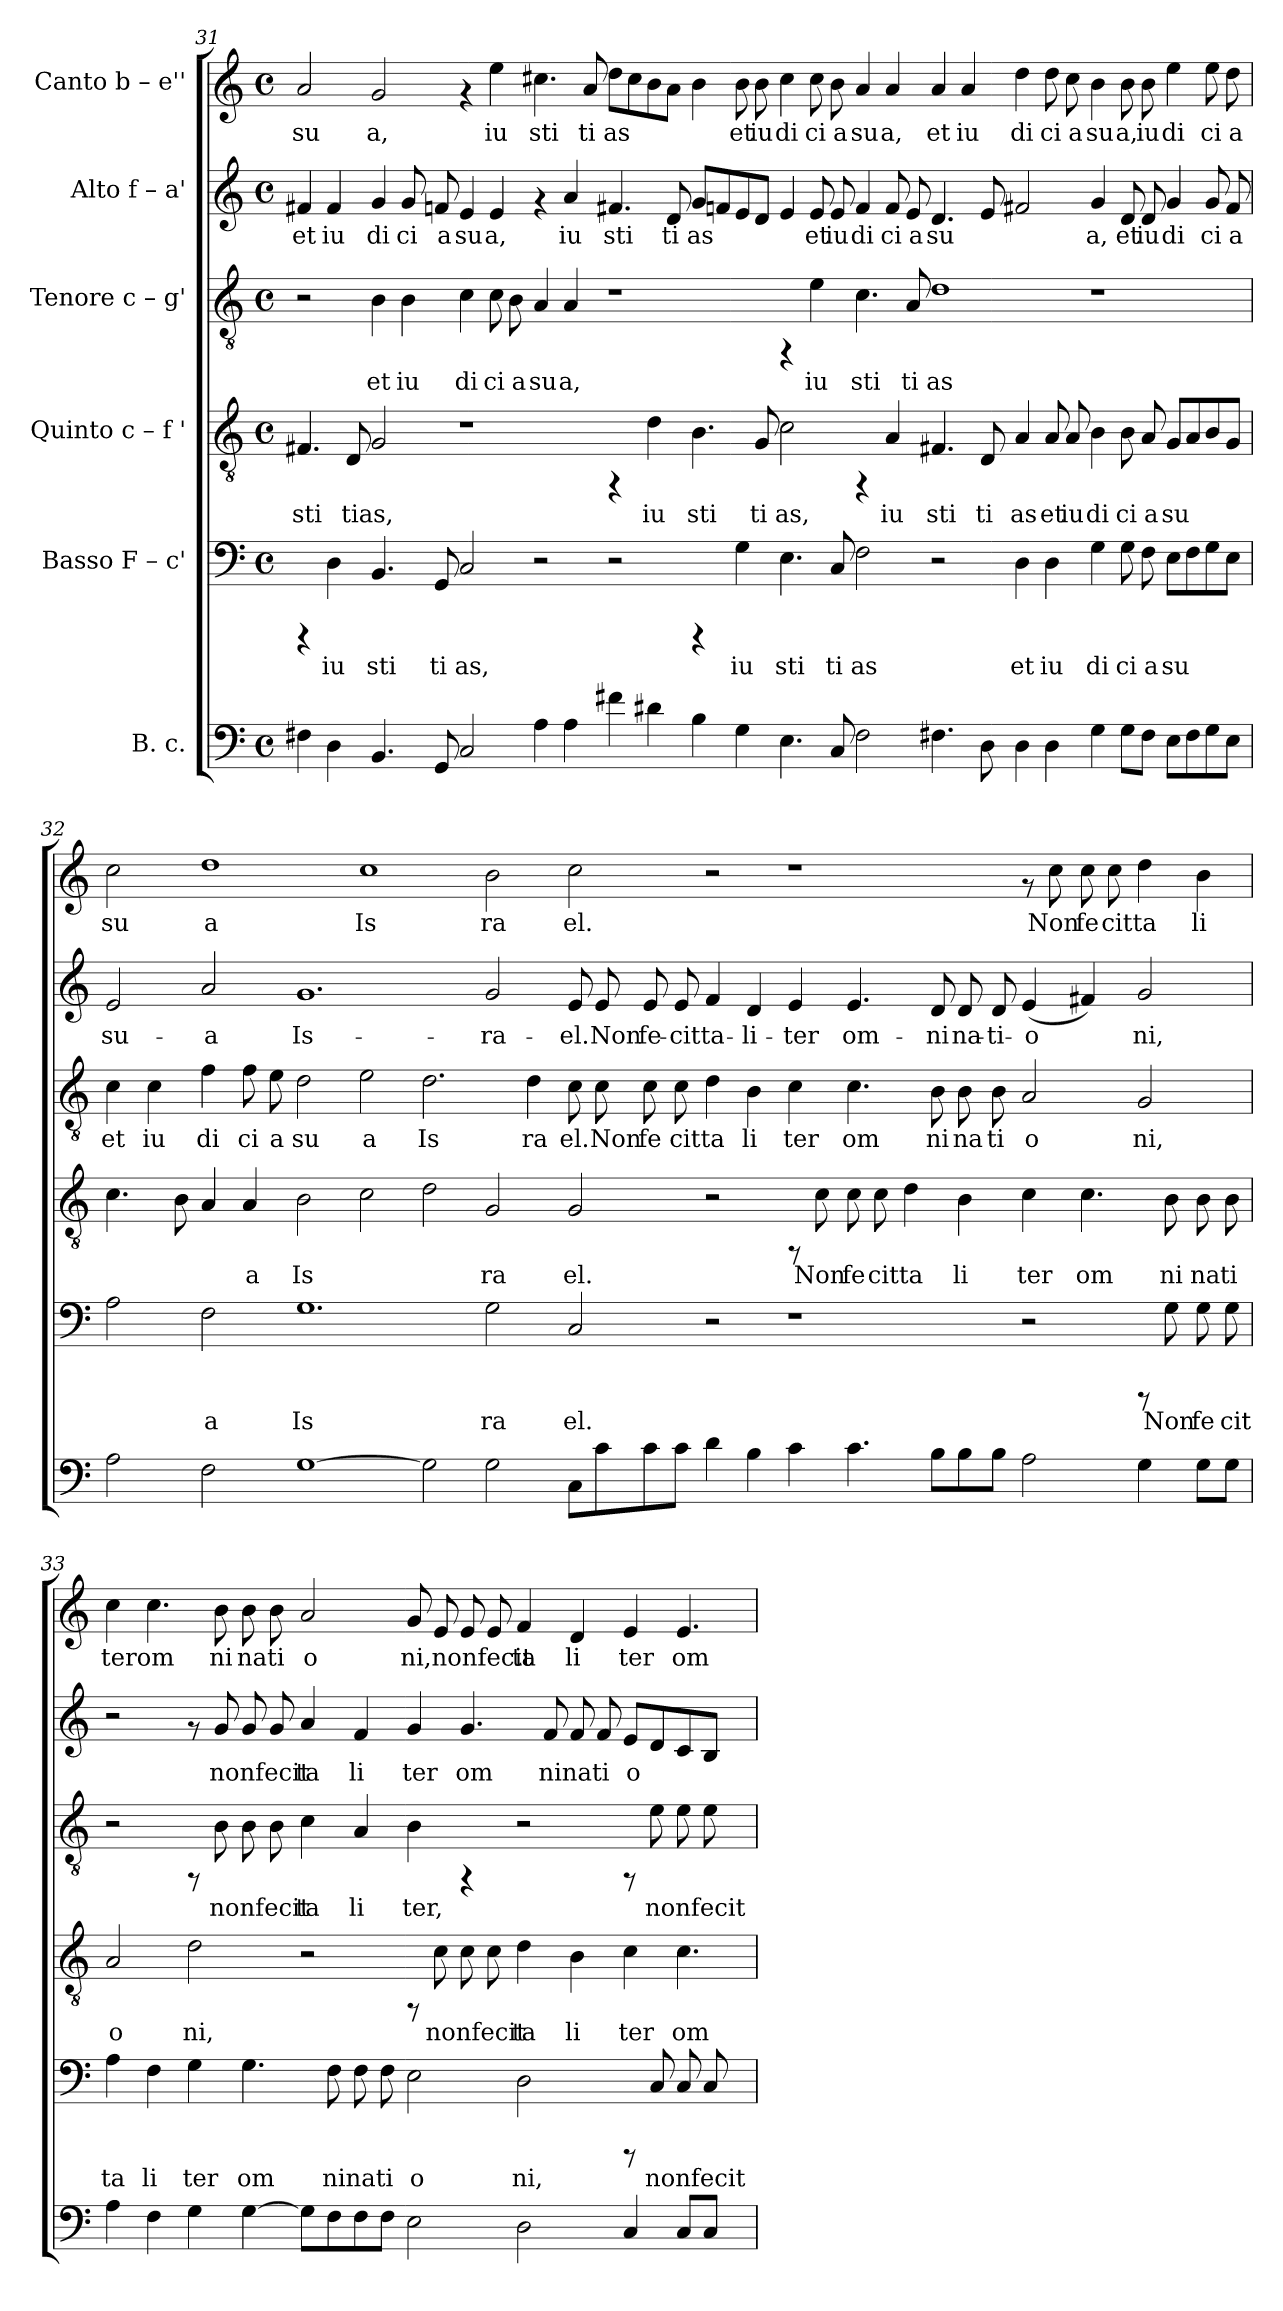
**kern	**kern	**text	**kern	**text	**kern	**text	**kern	**text	**kern	**text
*part6	*part5	*part5	*part4	*part4	*part3	*part3	*part2	*part2	*part1	*part1
*staff6	*staff5	*staff5	*staff4	*staff4	*staff3	*staff3	*staff2	*staff2	*staff1	*staff1
*I"B. c.	*I"Basso  F – c'	*	*I"Quinto  c – f '	*	*I"Tenore  c – g'	*	*I"Alto  f – a'	*	*I"Canto  b – e''	*
!!LO:LB:g=z
*clefF4	*clefF4	*	*clefGv2	*	*clefGv2	*	*clefG2	*	*clefG2	*
*k[]	*k[]	*	*k[]	*	*k[]	*	*k[]	*	*k[]	*
*C:	*C:	*	*C:	*	*C:	*	*C:	*	*C:	*
*M4/4	*M4/4	*	*M4/4	*	*M4/4	*	*M4/4	*	*M4/4	*
*met(c)	*met(c)	*	*met(c)	*	*met(c)	*	*met(c)	*	*met(c)	*
=31	=31	=31	=31	=31	=31	=31	=31	=31	=31	=31
!	!	!	!	!LO:LY:b:rj	!	!	!	!LO:LY:b:cj	!	!LO:LY:b:rj
4F#X\	4rCCC	.	4.F#X/	sti	2r	.	4f#X/	et	2a/	su
!	!	!LO:LY:b:rj	!	!	!	!	!	!LO:LY:b:cj	!	!
4D\	4D\	iu	.	.	.	.	4f#/	iu	.	.
!	!	!	!	!LO:LY:b:rj	!	!	!	!	!	!
.	.	.	8D/	tias,	.	.	.	.	.	.
!	!	!LO:LY:b:rj	!	!LO:LY:b:rj	!	!LO:LY:b:rj	!	!LO:LY:b:cj	!	!LO:LY:b:rj
4.BB/	4.BB/	sti	2G/	.	4B\	et	4g/	di	2g/	a,
!	!	!	!	!	!	!LO:LY:b:rj	!	!LO:LY:b:cj	!	!
.	.	.	.	.	4B\	iu	8g/	ci	.	.
!	!	!LO:LY:b:rj	!	!	!	!	!	!LO:LY:b:cj	!	!
8GG/	8GG/	ti	.	.	.	.	8fn/	a	.	.
!	!	!LO:LY:b:rj	!	!	!	!LO:LY:b:rj	!	!LO:LY:b:cj	!	!
2C/	2C/	as,	1r	.	4c\	di	4e/	su	4rf	.
!	!	!	!	!	!	!LO:LY:b:rj	!	!LO:LY:b:cj	!	!LO:LY:b:rj
.	.	.	.	.	8c\	ci	4e/	a,	4ee\	iu
!	!	!	!	!	!	!LO:LY:b:rj	!	!	!	!
.	.	.	.	.	8B\	a	.	.	.	.
!	!	!	!	!	!	!LO:LY:b:rj	!	!	!	!LO:LY:b:rj
4A\	2r	.	.	.	4A/	su	4rf	.	4.cc#X\	sti
!	!	!	!	!	!	!LO:LY:b:rj	!	!LO:LY:b:cj	!	!
4A\	.	.	.	.	4A/	a,	4a/	iu	.	.
!	!	!	!	!	!	!	!	!	!	!LO:LY:b:rj
.	.	.	.	.	.	.	.	.	8a/	ti
!	!	!	!	!	!	!	!	!LO:LY:b:cj	!	!LO:LY:b:rj
4f#X\	2r	.	4rFF	.	1r	.	4.f#X/	sti	8dd\L	as
!	!	!	!	!	!	!	!	!	!	!LO:LY:b:rj
.	.	.	.	.	.	.	.	.	8cc#\	.
!	!	!	!	!LO:LY:b:rj	!	!	!	!	!	!LO:LY:b:rj
4d#\	.	.	4d\	iu	.	.	.	.	8b\	.
!	!	!	!	!	!	!	!	!LO:LY:b:cj	!	!LO:LY:b:rj
.	.	.	.	.	.	.	8d/	ti	8a\J	.
!	!	!	!	!LO:LY:b:rj	!	!	!	!LO:LY:b:cj	!	!LO:LY:b:rj
4B\	4rCCC	.	4.B\	sti	.	.	8g/L	as	4b\	.
!	!	!	!	!	!	!	!	!LO:LY:b:cj	!	!
.	.	.	.	.	.	.	8fn/	.	.	.
!	!	!LO:LY:b:rj	!	!	!	!	!	!LO:LY:b:cj	!	!LO:LY:b:rj
4G\	4G\	iu	.	.	.	.	8e/	.	8b\	et
!	!	!	!	!LO:LY:b:rj	!	!	!	!LO:LY:b:cj	!	!LO:LY:b:rj
.	.	.	8G/	ti	.	.	8d/J	.	8b\	iu
!	!	!LO:LY:b:rj	!	!LO:LY:b:rj	!	!	!	!LO:LY:b:cj	!	!LO:LY:b:rj
4.E\	4.E\	sti	2c\	as,	4rFF	.	4e/	.	4cc#\	di
!	!	!	!	!	!	!LO:LY:b:rj	!	!LO:LY:b:cj	!	!LO:LY:b:rj
.	.	.	.	.	4e\	iu	8e/	et	8cc#\	ci
!	!	!LO:LY:b:rj	!	!	!	!	!	!LO:LY:b:cj	!	!LO:LY:b:rj
8C/	8C/	ti	.	.	.	.	8e/	iu	8b\	a
!	!	!LO:LY:b:rj	!	!	!	!LO:LY:b:rj	!	!LO:LY:b:cj	!	!LO:LY:b:rj
2F#\	2F\	as	4rFF	.	4.c\	sti	4f/	di	4a/	su
!	!	!	!	!LO:LY:b:rj	!	!	!	!LO:LY:b:cj	!	!LO:LY:b:rj
.	.	.	4A/	iu	.	.	8f/	ci	4a/	a,
!	!	!	!	!	!	!LO:LY:b:rj	!	!LO:LY:b:cj	!	!
.	.	.	.	.	8A/	ti	8e/	a	.	.
!	!	!	!	!LO:LY:b:rj	!	!LO:LY:b:rj	!	!LO:LY:b:cj	!	!LO:LY:b:rj
4.F#X\	2r	.	4.F#X/	sti	1d	as	4.d/	su	4a/	et
!	!	!	!	!	!	!	!	!	!	!LO:LY:b:rj
.	.	.	.	.	.	.	.	.	4a/	iu
!	!	!	!	!LO:LY:b:rj	!	!	!	!LO:LY:b:cj	!	!
8D\	.	.	8D/	ti	.	.	8e/	.	.	.
!	!	!LO:LY:b:rj	!	!LO:LY:b:rj	!	!	!	!LO:LY:b:cj	!	!LO:LY:b:rj
4D\	4D\	et	4A/	as	.	.	2f#X/	.	4dd\	di
!	!	!LO:LY:b:rj	!	!LO:LY:b:rj	!	!	!	!	!	!LO:LY:b:rj
4D\	4D\	iu	8A/	et	.	.	.	.	8dd\	ci
!	!	!	!	!LO:LY:b:rj	!	!	!	!	!	!LO:LY:b:rj
.	.	.	8A/	iu	.	.	.	.	8cc#\	a
!	!	!LO:LY:b:rj	!	!LO:LY:b:rj	!	!	!	!LO:LY:b:cj	!	!LO:LY:b:rj
4G\	4G\	di	4B\	di	1r	.	4g/	a,	4b\	su
!	!	!LO:LY:b:rj	!	!LO:LY:b:rj	!	!	!	!LO:LY:b:cj	!	!LO:LY:b:rj
8G\L	8G\	ci	8B\	ci	.	.	8d/	et	8b\	a,
!	!	!LO:LY:b:rj	!	!LO:LY:b:rj	!	!	!	!LO:LY:b:cj	!	!LO:LY:b:rj
8F#\J	8F\	a	8A/	a	.	.	8d/	iu	8b\	iu
!	!	!LO:LY:b:rj	!	!LO:LY:b:rj	!	!	!	!LO:LY:b:cj	!	!LO:LY:b:rj
8E\L	8E\L	su	8G/L	su	.	.	4g/	di	4ee\	di
!	!	!LO:LY:b:rj	!	!LO:LY:b:rj	!	!	!	!	!	!
8F#\	8F\	.	8A/	.	.	.	.	.	.	.
!	!	!LO:LY:b:rj	!	!LO:LY:b:rj	!	!	!	!LO:LY:b:cj	!	!LO:LY:b:rj
8G\	8G\	.	8B/	.	.	.	8g/	ci	8ee\	ci
!	!	!LO:LY:b:rj	!	!LO:LY:b:rj	!	!	!	!LO:LY:b:cj	!	!LO:LY:b:rj
8E\J	8E\J	.	8G/J	.	.	.	8f#/	a	8dd\	a
!!LO:PB:g=z
=32	=32	=32	=32	=32	=32	=32	=32	=32	=32	=32
!	!	!LO:LY:b:rj	!	!LO:LY:b:rj	!	!LO:LY:b:rj	!	!LO:LY:b:cj	!	!LO:LY:b:rj
2A\	2A\	.	4.c\	.	4c\	et	2e/	su-	2cc\	su
!	!	!	!	!	!	!LO:LY:b:rj	!	!	!	!
.	.	.	.	.	4c\	iu	.	.	.	.
!	!	!	!	!LO:LY:b:rj	!	!	!	!	!	!
.	.	.	8B\	.	.	.	.	.	.	.
!	!	!LO:LY:b:rj	!	!LO:LY:b:rj	!	!LO:LY:b:rj	!	!LO:LY:b:cj	!	!LO:LY:b:rj
2F\	2F\	a	4A/	.	4f\	di	2a/	-a	1dd	a
!	!	!	!	!LO:LY:b:rj	!	!LO:LY:b:rj	!	!	!	!
.	.	.	4A/	a	8f\	ci	.	.	.	.
!	!	!	!	!	!	!LO:LY:b:rj	!	!	!	!
.	.	.	.	.	8e\	a	.	.	.	.
!	!	!LO:LY:b:rj	!	!LO:LY:b:rj	!	!LO:LY:b:rj	!	!LO:LY:b:cj	!	!
[>1G	1.G	Is	2B\	Is	2d\	su	1.g	Is-	.	.
!	!	!	!	!LO:LY:b:rj	!	!LO:LY:b:rj	!	!	!	!LO:LY:b:rj
.	.	.	2c\	.	2e\	a	.	.	1cc	Is
!	!	!	!	!LO:LY:b:rj	!	!LO:LY:b:rj	!	!	!	!
2G\]	.	.	2d\	.	2.d\	Is	.	.	.	.
!	!	!LO:LY:b:rj	!	!LO:LY:b:rj	!	!	!	!LO:LY:b:cj	!	!LO:LY:b:rj
2G\	2G\	ra	2G/	ra	.	.	2g/	-ra-	2b\	ra
!	!	!	!	!	!	!LO:LY:b:rj	!	!	!	!
.	.	.	.	.	4d\	ra	.	.	.	.
!	!	!LO:LY:b:rj	!	!LO:LY:b:rj	!	!LO:LY:b:rj	!	!LO:LY:b:cj	!	!LO:LY:b:rj
8C\L	2C/	el.	2G/	el.	8c\	el.	8e/	-el.	2cc\	el.
!	!	!	!	!	!	!LO:LY:b:rj	!	!LO:LY:b:cj	!	!
8c\	.	.	.	.	8c\	Non	8e/	Non	.	.
!	!	!	!	!	!	!LO:LY:b:rj	!	!LO:LY:b:cj	!	!
8c\	.	.	.	.	8c\	fe	8e/	fe-	.	.
!	!	!	!	!	!	!LO:LY:b:rj	!	!LO:LY:b:cj	!	!
8c\J	.	.	.	.	8c\	cit	8e/	-cit	.	.
!	!	!	!	!	!	!LO:LY:b:rj	!	!LO:LY:b:cj	!	!
4d\	2r	.	2r	.	4d\	ta	4f/	ta-	2r	.
!	!	!	!	!	!	!LO:LY:b:rj	!	!LO:LY:b:cj	!	!
4B\	.	.	.	.	4B\	li	4d/	-li-	.	.
!	!	!	!	!	!	!LO:LY:b:rj	!	!LO:LY:b:cj	!	!
4c\	1r	.	8rFF	.	4c\	ter	4e/	-ter	1r	.
!	!	!	!	!LO:LY:b:rj	!	!	!	!	!	!
.	.	.	8c\	Non	.	.	.	.	.	.
!	!	!	!	!LO:LY:b:rj	!	!LO:LY:b:rj	!	!LO:LY:b:cj	!	!
4.c\	.	.	8c\	fe	4.c\	om	4.e/	om-	.	.
!	!	!	!	!LO:LY:b:rj	!	!	!	!	!	!
.	.	.	8c\	cit	.	.	.	.	.	.
!	!	!	!	!LO:LY:b:rj	!	!	!	!	!	!
.	.	.	4d\	ta	.	.	.	.	.	.
!	!	!	!	!	!	!LO:LY:b:rj	!	!LO:LY:b:cj	!	!
8B\L	.	.	.	.	8B\	ni	8d/	-ni	.	.
!	!	!	!	!LO:LY:b:rj	!	!LO:LY:b:rj	!	!LO:LY:b:cj	!	!
8B\	.	.	4B\	li	8B\	na	8d/	na-	.	.
!	!	!	!	!	!	!LO:LY:b:rj	!	!LO:LY:b:cj	!	!
8B\J	.	.	.	.	8B\	ti	8d/	-ti-	.	.
!	!	!	!	!LO:LY:b:rj	!	!LO:LY:b:rj	!	!LO:LY:b:cj	!	!
2A\	2r	.	4c\	ter	2A/	o	(<4e/	-o-	8rf	.
!	!	!	!	!	!	!	!	!	!	!LO:LY:b:rj
.	.	.	.	.	.	.	.	.	8cc\	Non
!	!	!	!	!LO:LY:b:rj	!	!	!	!LO:LY:b:cj	!	!LO:LY:b:rj
.	.	.	4.c\	om	.	.	4f#X/)	--	8cc\	fe
!	!	!	!	!	!	!	!	!	!	!LO:LY:b:rj
.	.	.	.	.	.	.	.	.	8cc\	cit
!	!	!	!	!	!	!LO:LY:b:rj	!	!LO:LY:b:cj	!	!LO:LY:b:rj
4G\	8rCCC	.	.	.	2G/	ni,	2g/	-ni,	4dd\	ta
!	!	!LO:LY:b:rj	!	!LO:LY:b:rj	!	!	!	!	!	!
.	8G\	Non	8B\	ni	.	.	.	.	.	.
!	!	!LO:LY:b:rj	!	!LO:LY:b:rj	!	!	!	!	!	!LO:LY:b:rj
8G\L	8G\	fe	8B\	na	.	.	.	.	4b\	li
!	!	!LO:LY:b:rj	!	!LO:LY:b:rj	!	!	!	!	!	!
8G\J	8G\	cit	8B\	ti	.	.	.	.	.	.
!!LO:PB:g=z
=33	=33	=33	=33	=33	=33	=33	=33	=33	=33	=33
!	!	!LO:LY:b:rj	!	!LO:LY:b:rj	!	!	!	!	!	!LO:LY:b:rj
4A\	4A\	ta	2A/	o	2r	.	2r	.	4cc\	terom
!	!	!LO:LY:b:rj	!	!	!	!	!	!	!	!LO:LY:b:rj
4F\	4F\	li	.	.	.	.	.	.	4.cc\	.
!	!	!LO:LY:b:rj	!	!LO:LY:b:rj	!	!	!	!	!	!
4G\	4G\	ter	2d\	ni,	8rFF	.	8rf	.	.	.
!	!	!	!	!	!	!LO:LY:b:rj	!	!LO:LY:b:cj	!	!LO:LY:b:rj
.	.	.	.	.	8B\	nonfecit	8g/	nonfecit	8b\	ni
!	!	!LO:LY:b:rj	!	!	!	!LO:LY:b:rj	!	!LO:LY:b:cj	!	!LO:LY:b:rj
[>4G\	4.G\	om	.	.	8B\	.	8g/	.	8b\	nati
!	!	!	!	!	!	!LO:LY:b:rj	!	!LO:LY:b:cj	!	!LO:LY:b:rj
.	.	.	.	.	8B\	.	8g/	.	8b\	.
!	!	!	!	!	!	!LO:LY:b:rj	!	!LO:LY:b:cj	!	!LO:LY:b:rj
8G\L]	.	.	2r	.	4c\	ta	4a/	ta	2a/	o
!	!	!LO:LY:b:rj	!	!	!	!	!	!	!	!
8F\	8F\	ninati	.	.	.	.	.	.	.	.
!	!	!LO:LY:b:rj	!	!	!	!LO:LY:b:rj	!	!LO:LY:b:cj	!	!
8F\	8F\	.	.	.	4A/	li	4f/	li	.	.
!	!	!LO:LY:b:rj	!	!	!	!	!	!	!	!
8F\J	8F\	.	.	.	.	.	.	.	.	.
!	!	!LO:LY:b:rj	!	!	!	!LO:LY:b:rj	!	!LO:LY:b:cj	!	!LO:LY:b:rj
2E\	2E\	o	8rFF	.	4B\	ter,	4g/	ter	8g/	ni,nonfecit
!	!	!	!	!LO:LY:b:rj	!	!	!	!	!	!LO:LY:b:rj
.	.	.	8c\	nonfecit	.	.	.	.	8e/	.
!	!	!	!	!LO:LY:b:rj	!	!	!	!LO:LY:b:cj	!	!LO:LY:b:rj
.	.	.	8c\	.	4rFF	.	4.g/	om	8e/	.
!	!	!	!	!LO:LY:b:rj	!	!	!	!	!	!LO:LY:b:rj
.	.	.	8c\	.	.	.	.	.	8e/	.
!	!	!LO:LY:b:rj	!	!LO:LY:b:rj	!	!	!	!	!	!LO:LY:b:rj
2D\	2D\	ni,	4d\	ta	2r	.	.	.	4f/	ta
!	!	!	!	!	!	!	!	!LO:LY:b:cj	!	!
.	.	.	.	.	.	.	8f/	ninati	.	.
!	!	!	!	!LO:LY:b:rj	!	!	!	!LO:LY:b:cj	!	!LO:LY:b:rj
.	.	.	4B\	li	.	.	8f/	.	4d/	li
!	!	!	!	!	!	!	!	!LO:LY:b:cj	!	!
.	.	.	.	.	.	.	8f/	.	.	.
!	!	!	!	!LO:LY:b:rj	!	!	!	!LO:LY:b:cj	!	!LO:LY:b:rj
4C/	8rCCC	.	4c\	ter	8rFF	.	8e/L	o	4e/	ter
!	!	!LO:LY:b:rj	!	!	!	!LO:LY:b:rj	!	!LO:LY:b:cj	!	!
.	8C/	nonfecit	.	.	8e\	nonfecit	8d/	.	.	.
!	!	!LO:LY:b:rj	!	!LO:LY:b:rj	!	!LO:LY:b:rj	!	!LO:LY:b:cj	!	!LO:LY:b:rj
8C/L	8C/	.	4.c\	om	8e\	.	8c/	.	4.e/	om
!	!	!LO:LY:b:rj	!	!	!	!LO:LY:b:rj	!	!LO:LY:b:cj	!	!
8C/J	8C/	.	.	.	8e\	.	8B/J	.	.	.
8ryy	8ryy	.	.	.	8ryy	.	8ryy	.	.	.
=	=	=	=	=	=	=	=	=	=	=
*-	*-	*-	*-	*-	*-	*-	*-	*-	*-	*-
